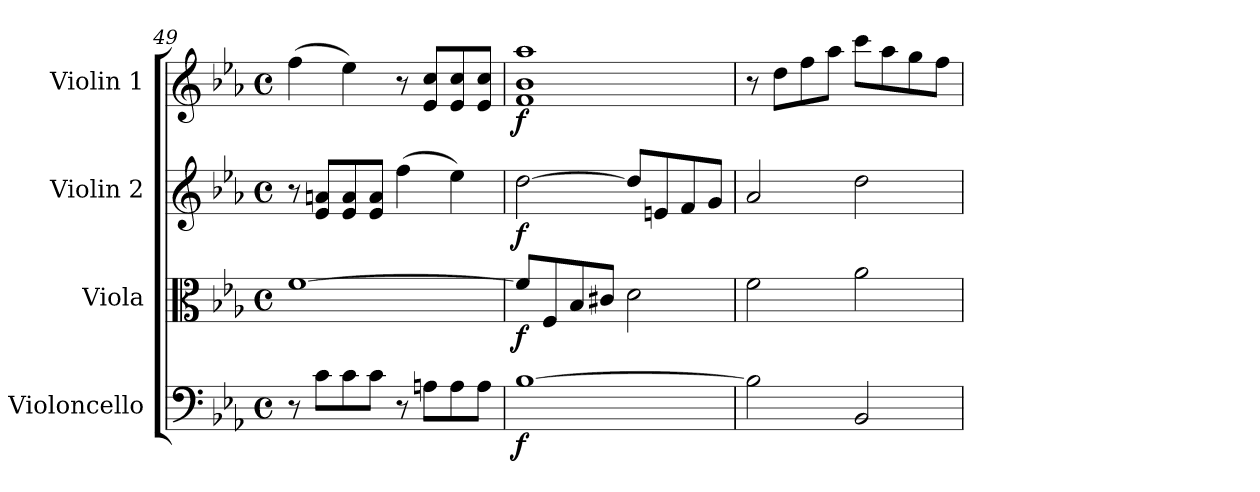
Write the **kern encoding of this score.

**kern	**dynam	**kern	**dynam	**kern	**dynam	**kern	**dynam
*part4	*part4	*part3	*part3	*part2	*part2	*part1	*part1
*staff4	*staff4	*staff3	*staff3	*staff2	*staff2	*staff1	*staff1
*I"Violoncello	*	*I"Viola	*	*I"Violin 2	*	*I"Violin 1	*
*I'Vc	*	*I'Vla	*	*I'Vln	*	*I'Vln	*
*clefF4	*	*clefC3	*	*clefG2	*	*clefG2	*
*k[b-e-a-]	*	*k[b-e-a-]	*	*k[b-e-a-]	*	*k[b-e-a-]	*
*M4/4	*	*M4/4	*	*M4/4	*	*M4/4	*
*met(c)	*	*met(c)	*	*met(c)	*	*met(c)	*
=49	=49	=49	=49	=49	=49	=49	=49
8r	.	[1f	.	8r	.	(4ff\	.
8c\L	.	.	.	8e-/ 8an/L	.	.	.
8c\	.	.	.	8e-/ 8a/	.	4ee-\)	.
8c\J	.	.	.	8e-/ 8a/J	.	.	.
8r	.	.	.	(4ff\	.	8r	.
8An\L	.	.	.	.	.	8e-/ 8cc/L	.
8A\	.	.	.	4ee-\)	.	8e-/ 8cc/	.
8A\J	.	.	.	.	.	8e-/ 8cc/J	.
=50	=50	=50	=50	=50	=50	=50	=50
!	!LO:DY:b	!	!LO:DY:b	!	!LO:DY:b	!	!LO:DY:b
[1B-	f	8f/L]	f	[2dd\	f	1f 1b- 1aa-	f
.	.	8F/	.	.	.	.	.
.	.	8B-/	.	.	.	.	.
.	.	8c#X/J	.	.	.	.	.
.	.	2d\	.	8dd/L]	.	.	.
.	.	.	.	8en/	.	.	.
.	.	.	.	8f/	.	.	.
.	.	.	.	8g/J	.	.	.
!!LO:LB:g=z
=51	=51	=51	=51	=51	=51	=51	=51
2B-\]	.	2f\	.	2a-/	.	8r	.
.	.	.	.	.	.	8dd\L	.
.	.	.	.	.	.	8ff\	.
.	.	.	.	.	.	8aa-\J	.
2BB-/	.	2a-\	.	2dd\	.	8ccc\L	.
.	.	.	.	.	.	8aa-\	.
.	.	.	.	.	.	8gg\	.
.	.	.	.	.	.	8ff\J	.
=	=	=	=	=	=	=	=
*-	*-	*-	*-	*-	*-	*-	*-
